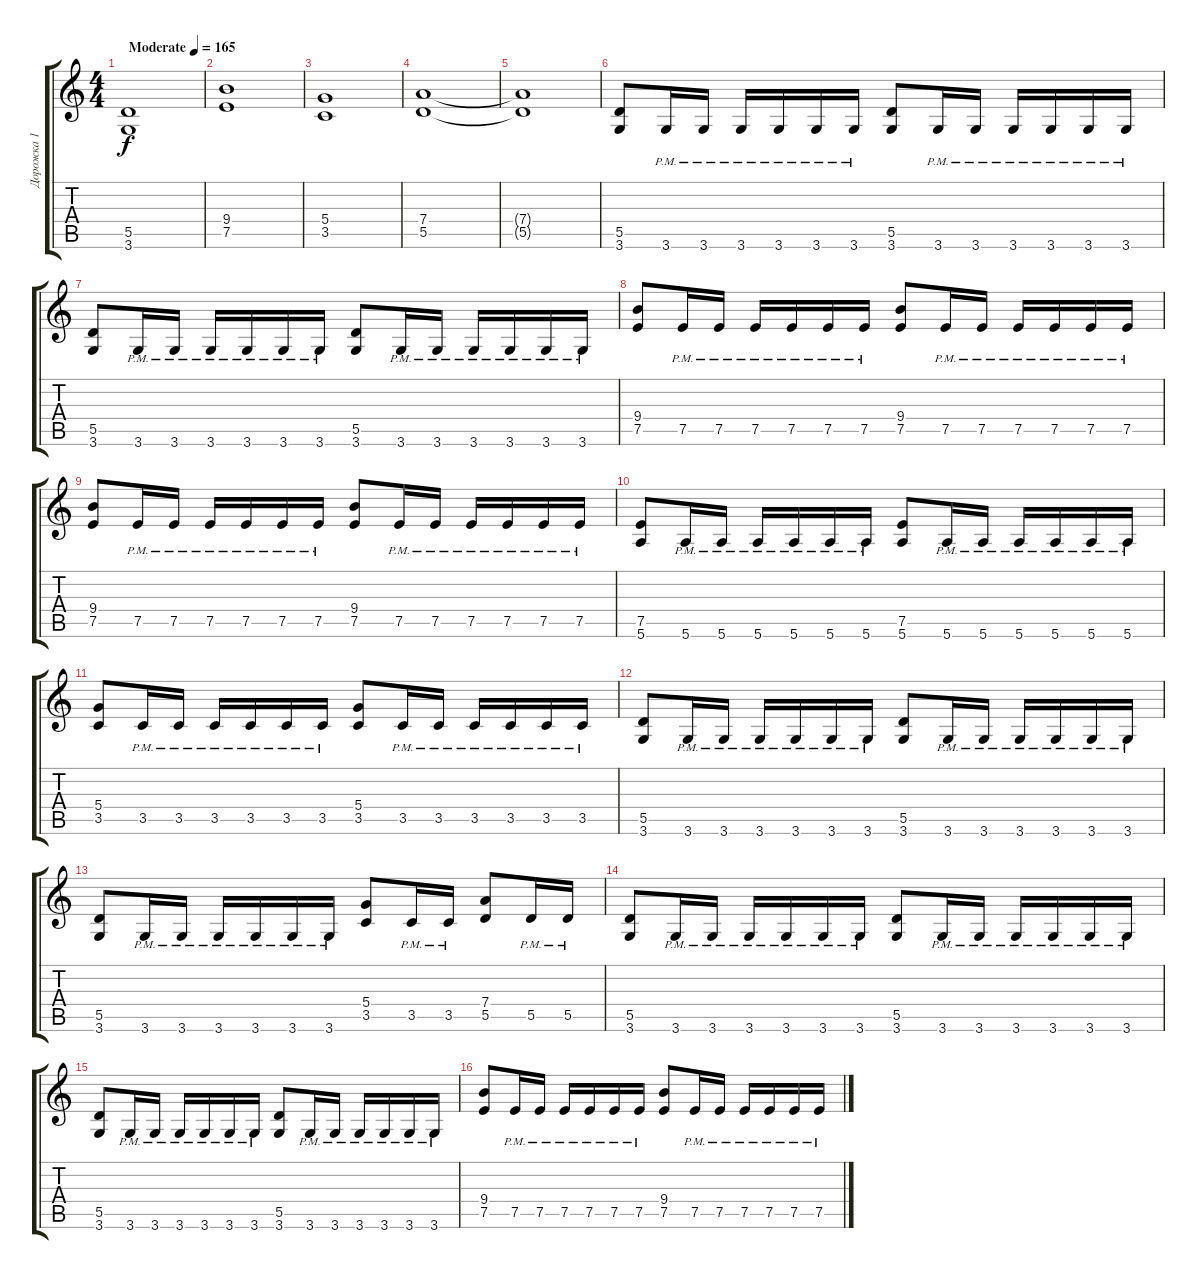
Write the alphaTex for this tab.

\track ("Дорожка 1" "Дорожка 1") {instrument overdrivenguitar}
\staff {score tabs}
\tuning (E4 B3 G3 D3 A2 E2) {hide}
\ts (4 4)
\tempo (165 "Moderate")
\clef g2
\ks c
(5.5 3.6).1{dy f instrument overdrivenguitar} |
(9.4 7.5).1 |
(5.4 3.5).1 |
(7.4 5.5).1 |
(7.4{t} 5.5{t}).1 |
(5.5 3.6).8 3.6{pm}.16 3.6{pm}.16 3.6{pm}.16 3.6{pm}.16 3.6{pm}.16 3.6{pm}.16 (5.5 3.6).8 3.6{pm}.16 3.6{pm}.16 3.6{pm}.16 3.6{pm}.16 3.6{pm}.16 3.6{pm}.16 |
(5.5 3.6).8 3.6{pm}.16 3.6{pm}.16 3.6{pm}.16 3.6{pm}.16 3.6{pm}.16 3.6{pm}.16 (5.5 3.6).8 3.6{pm}.16 3.6{pm}.16 3.6{pm}.16 3.6{pm}.16 3.6{pm}.16 3.6{pm}.16 |
(9.4 7.5).8 7.5{pm}.16 7.5{pm}.16 7.5{pm}.16 7.5{pm}.16 7.5{pm}.16 7.5{pm}.16 (9.4 7.5).8 7.5{pm}.16 7.5{pm}.16 7.5{pm}.16 7.5{pm}.16 7.5{pm}.16 7.5{pm}.16 |
(9.4 7.5).8 7.5{pm}.16 7.5{pm}.16 7.5{pm}.16 7.5{pm}.16 7.5{pm}.16 7.5{pm}.16 (9.4 7.5).8 7.5{pm}.16 7.5{pm}.16 7.5{pm}.16 7.5{pm}.16 7.5{pm}.16 7.5{pm}.16 |
(7.5 5.6).8 5.6{pm}.16 5.6{pm}.16 5.6{pm}.16 5.6{pm}.16 5.6{pm}.16 5.6{pm}.16 (7.5 5.6).8 5.6{pm}.16 5.6{pm}.16 5.6{pm}.16 5.6{pm}.16 5.6{pm}.16 5.6{pm}.16 |
(5.4 3.5).8 3.5{pm}.16 3.5{pm}.16 3.5{pm}.16 3.5{pm}.16 3.5{pm}.16 3.5{pm}.16 (5.4 3.5).8 3.5{pm}.16 3.5{pm}.16 3.5{pm}.16 3.5{pm}.16 3.5{pm}.16 3.5{pm}.16 |
(5.5 3.6).8 3.6{pm}.16 3.6{pm}.16 3.6{pm}.16 3.6{pm}.16 3.6{pm}.16 3.6{pm}.16 (5.5 3.6).8 3.6{pm}.16 3.6{pm}.16 3.6{pm}.16 3.6{pm}.16 3.6{pm}.16 3.6{pm}.16 |
(5.5 3.6).8 3.6{pm}.16 3.6{pm}.16 3.6{pm}.16 3.6{pm}.16 3.6{pm}.16 3.6{pm}.16 (5.4 3.5).8 3.5{pm}.16 3.5{pm}.16 (7.4 5.5).8 5.5{pm}.16 5.5{pm}.16 |
(5.5 3.6).8 3.6{pm}.16 3.6{pm}.16 3.6{pm}.16 3.6{pm}.16 3.6{pm}.16 3.6{pm}.16 (5.5 3.6).8 3.6{pm}.16 3.6{pm}.16 3.6{pm}.16 3.6{pm}.16 3.6{pm}.16 3.6{pm}.16 |
(5.5 3.6).8 3.6{pm}.16 3.6{pm}.16 3.6{pm}.16 3.6{pm}.16 3.6{pm}.16 3.6{pm}.16 (5.5 3.6).8 3.6{pm}.16 3.6{pm}.16 3.6{pm}.16 3.6{pm}.16 3.6{pm}.16 3.6{pm}.16 |
(9.4 7.5).8 7.5{pm}.16 7.5{pm}.16 7.5{pm}.16 7.5{pm}.16 7.5{pm}.16 7.5{pm}.16 (9.4 7.5).8 7.5{pm}.16 7.5{pm}.16 7.5{pm}.16 7.5{pm}.16 7.5{pm}.16 7.5{pm}.16
